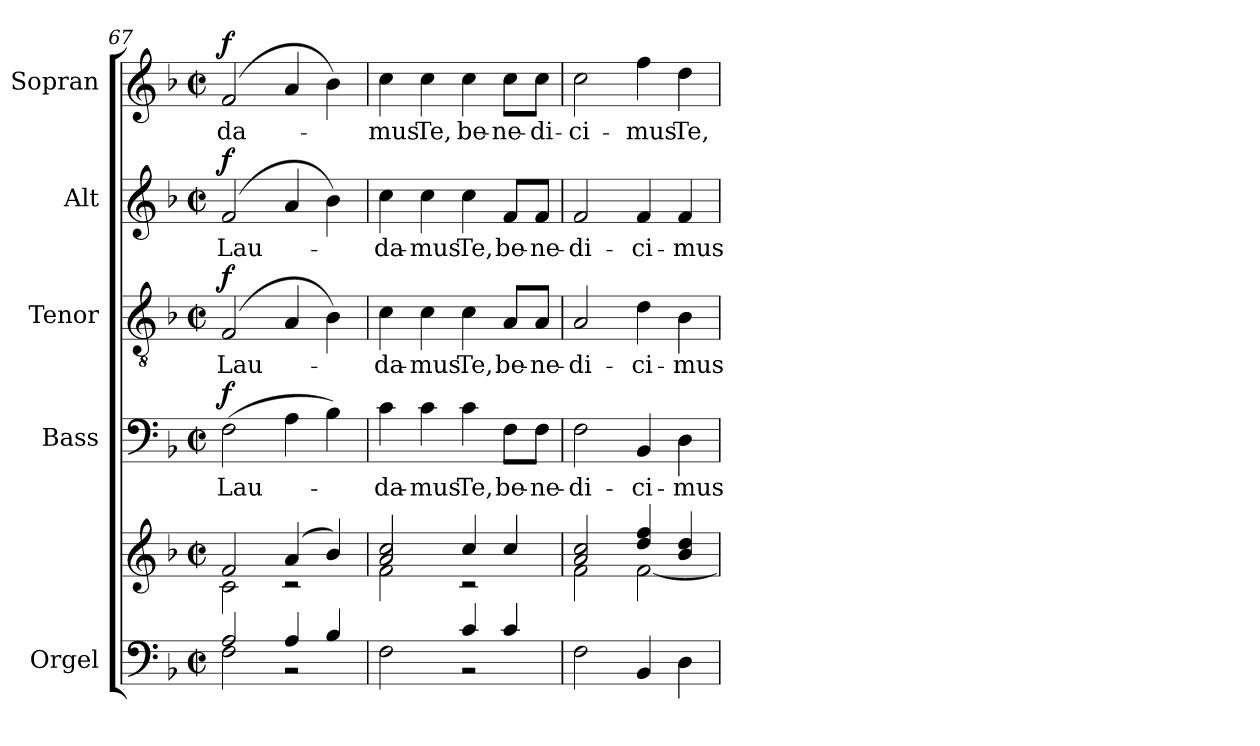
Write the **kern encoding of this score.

**kern	**kern	**kern	**text	**dynam	**kern	**text	**dynam	**kern	**text	**dynam	**kern	**text	**dynam
*part5	*part5	*part4	*part4	*part4	*part3	*part3	*part3	*part2	*part2	*part2	*part1	*part1	*part1
*staff6	*staff5	*staff4	*staff4	*staff4	*staff3	*staff3	*staff3	*staff2	*staff2	*staff2	*staff1	*staff1	*staff1
*I"Orgel	*	*I"Bass	*	*	*I"Tenor	*	*	*I"Alt	*	*	*I"Sopran	*	*
*I'Org.	*	*I'B.	*	*	*I'T.	*	*	*I'A.	*	*	*I'S.	*	*
!!LO:PB:g=z
*clefF4	*clefG2	*clefF4	*	*	*clefGv2	*	*	*clefG2	*	*	*clefG2	*	*
*k[b-]	*k[b-]	*k[b-]	*	*	*k[b-]	*	*	*k[b-]	*	*	*k[b-]	*	*
*F:	*F:	*F:	*	*	*F:	*	*	*F:	*	*	*F:	*	*
*M2/2	*M2/2	*M2/2	*	*	*M2/2	*	*	*M2/2	*	*	*M2/2	*	*
*met(c|)	*met(c|)	*met(c|)	*	*	*met(c|)	*	*	*met(c|)	*	*	*met(c|)	*	*
=67	=67	=67	=67	=67	=67	=67	=67	=67	=67	=67	=67	=67	=67
*^	*^	*	*	*	*	*	*	*	*	*	*	*	*
!	!	!	!	!	!LO:LY:b	!LO:DY:a	!	!LO:LY:b	!LO:DY:a	!	!LO:LY:b	!LO:DY:a	!	!LO:LY:b	!LO:DY:a
2A/	2F\	2f/	2c\	(>2F\	Lau-	f	(2F/	Lau-	f	(>2f/	Lau-	f	(>2f/	-da-	f
4A/	2r	(4a/	2rd	4A\	.	.	4A/	.	.	4a/	.	.	4a/	.	.
4B-/	.	4b-/)	.	4B-\)	.	.	4B-\)	.	.	4b-\)	.	.	4b-\)	.	.
=68	=68	=68	=68	=68	=68	=68	=68	=68	=68	=68	=68	=68	=68	=68	=68
!	!	!	!	!	!LO:LY:b	!	!	!LO:LY:b	!	!	!LO:LY:b	!	!	!LO:LY:b	!
2ryy	2F\	2a/ 2cc/	2f\	4c\	-da-	.	4c\	-da-	.	4cc\	-da-	.	4cc\	-mus	.
!	!	!	!	!	!LO:LY:b	!	!	!LO:LY:b	!	!	!LO:LY:b	!	!	!LO:LY:b	!
.	.	.	.	4c\	-mus	.	4c\	-mus	.	4cc\	-mus	.	4cc\	Te,	.
!	!	!	!	!	!LO:LY:b	!	!	!LO:LY:b	!	!	!LO:LY:b	!	!	!LO:LY:b	!
4c/	2r	4cc/	2rd	4c\	Te,	.	4c\	Te,	.	4cc\	Te,	.	4cc\	be-	.
!	!	!	!	!	!LO:LY:b	!	!	!LO:LY:b	!	!	!LO:LY:b	!	!	!LO:LY:b	!
4c/	.	4cc/	.	8F\L	be-	.	8A/L	be-	.	8f/L	be-	.	8cc\L	-ne-	.
!	!	!	!	!	!LO:LY:b	!	!	!LO:LY:b	!	!	!LO:LY:b	!	!	!LO:LY:b	!
.	.	.	.	8F\J	-ne-	.	8A/J	-ne-	.	8f/J	-ne-	.	8cc\J	-di-	.
*v	*v	*	*	*	*	*	*	*	*	*	*	*	*	*	*
=69	=69	=69	=69	=69	=69	=69	=69	=69	=69	=69	=69	=69	=69	=69
!	!	!	!	!LO:LY:b	!	!	!LO:LY:b	!	!	!LO:LY:b	!	!	!LO:LY:b	!
2F\	2a/ 2cc/	2f\	2F\	-di-	.	2A/	-di-	.	2f/	-di-	.	2cc\	-ci-	.
!	!	!	!	!LO:LY:b	!	!	!LO:LY:b	!	!	!LO:LY:b	!	!	!LO:LY:b	!
4BB-/	4dd/ 4ff/	[<2f\	4BB-/	-ci-	.	4d\	-ci-	.	4f/	-ci-	.	4ff\	-mus	.
!	!	!	!	!LO:LY:b	!	!	!LO:LY:b	!	!	!LO:LY:b	!	!	!LO:LY:b	!
4D\	4b-/ 4dd/	.	4D\	-mus	.	4B-\	-mus	.	4f/	-mus	.	4dd\	Te,	.
*	*v	*v	*	*	*	*	*	*	*	*	*	*	*	*
=	=	=	=	=	=	=	=	=	=	=	=	=	=
*-	*-	*-	*-	*-	*-	*-	*-	*-	*-	*-	*-	*-	*-
